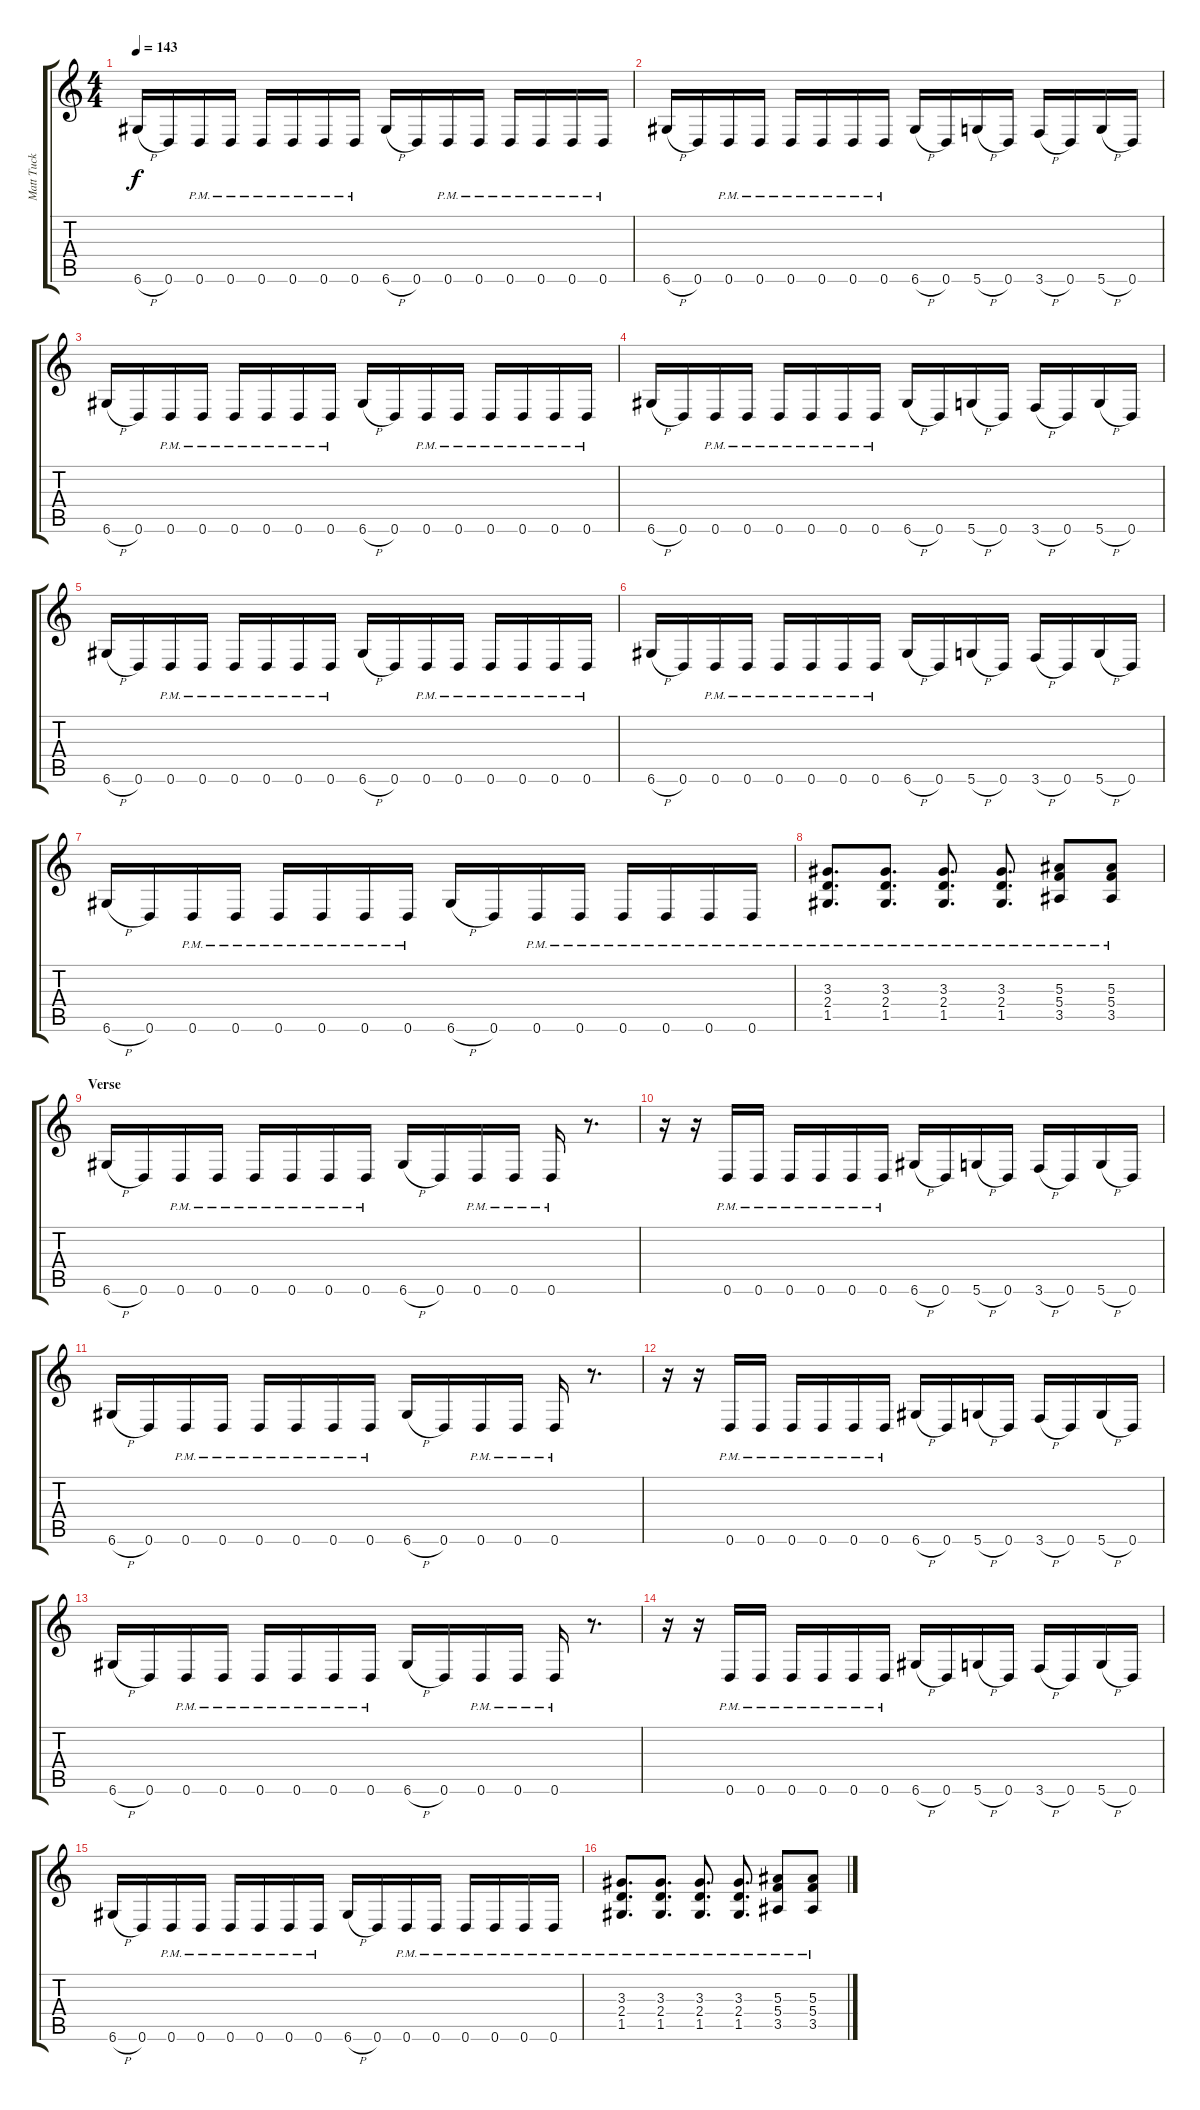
\track ("Matt Tuck (Right)" "Matt Tuck ") {instrument distortionguitar}
\staff {score tabs}
\tuning (D4 A3 F3 C3 G2 D2) {hide}
\ts (4 4)
\tempo 143
\clef g2
\ks c
6.6{h}.16{dy f} 0.6.16 0.6{pm}.16 0.6{pm}.16 0.6{pm}.16 0.6{pm}.16 0.6{pm}.16 0.6{pm}.16 6.6{h}.16 0.6.16 0.6{pm}.16 0.6{pm}.16 0.6{pm}.16 0.6{pm}.16 0.6{pm}.16 0.6{pm}.16 |
6.6{h}.16 0.6.16 0.6{pm}.16 0.6{pm}.16 0.6{pm}.16 0.6{pm}.16 0.6{pm}.16 0.6{pm}.16 6.6{h}.16 0.6.16 5.6{h}.16 0.6.16 3.6{h}.16 0.6.16 5.6{h}.16 0.6.16 |
6.6{h}.16 0.6.16 0.6{pm}.16 0.6{pm}.16 0.6{pm}.16 0.6{pm}.16 0.6{pm}.16 0.6{pm}.16 6.6{h}.16 0.6.16 0.6{pm}.16 0.6{pm}.16 0.6{pm}.16 0.6{pm}.16 0.6{pm}.16 0.6{pm}.16 |
6.6{h}.16 0.6.16 0.6{pm}.16 0.6{pm}.16 0.6{pm}.16 0.6{pm}.16 0.6{pm}.16 0.6{pm}.16 6.6{h}.16 0.6.16 5.6{h}.16 0.6.16 3.6{h}.16 0.6.16 5.6{h}.16 0.6.16 |
6.6{h}.16 0.6.16 0.6{pm}.16 0.6{pm}.16 0.6{pm}.16 0.6{pm}.16 0.6{pm}.16 0.6{pm}.16 6.6{h}.16 0.6.16 0.6{pm}.16 0.6{pm}.16 0.6{pm}.16 0.6{pm}.16 0.6{pm}.16 0.6{pm}.16 |
6.6{h}.16 0.6.16 0.6{pm}.16 0.6{pm}.16 0.6{pm}.16 0.6{pm}.16 0.6{pm}.16 0.6{pm}.16 6.6{h}.16 0.6.16 5.6{h}.16 0.6.16 3.6{h}.16 0.6.16 5.6{h}.16 0.6.16 |
6.6{h}.16 0.6.16 0.6{pm}.16 0.6{pm}.16 0.6{pm}.16 0.6{pm}.16 0.6{pm}.16 0.6{pm}.16 6.6{h}.16 0.6.16 0.6{pm}.16 0.6{pm}.16 0.6{pm}.16 0.6{pm}.16 0.6{pm}.16 0.6{pm}.16 |
(3.3{pm} 2.4{pm} 1.5{pm}).8{d} (3.3{pm} 2.4{pm} 1.5{pm}).8{d} (3.3{pm} 2.4{pm} 1.5{pm}).8{d} (3.3{pm} 2.4{pm} 1.5{pm}).8{d} (5.3{pm} 5.4{pm} 3.5{pm}).8 (5.3{pm} 5.4{pm} 3.5{pm}).8 |
\section ("" "Verse")
6.6{h}.16 0.6.16 0.6{pm}.16 0.6{pm}.16 0.6{pm}.16 0.6{pm}.16 0.6{pm}.16 0.6{pm}.16 6.6{h}.16 0.6.16 0.6{pm}.16 0.6{pm}.16 0.6{pm}.16 r.8{d} |
r.16 r.16 0.6{pm}.16 0.6{pm}.16 0.6{pm}.16 0.6{pm}.16 0.6{pm}.16 0.6{pm}.16 6.6{h}.16 0.6.16 5.6{h}.16 0.6.16 3.6{h}.16 0.6.16 5.6{h}.16 0.6.16 |
6.6{h}.16 0.6.16 0.6{pm}.16 0.6{pm}.16 0.6{pm}.16 0.6{pm}.16 0.6{pm}.16 0.6{pm}.16 6.6{h}.16 0.6.16 0.6{pm}.16 0.6{pm}.16 0.6{pm}.16 r.8{d} |
r.16 r.16 0.6{pm}.16 0.6{pm}.16 0.6{pm}.16 0.6{pm}.16 0.6{pm}.16 0.6{pm}.16 6.6{h}.16 0.6.16 5.6{h}.16 0.6.16 3.6{h}.16 0.6.16 5.6{h}.16 0.6.16 |
6.6{h}.16 0.6.16 0.6{pm}.16 0.6{pm}.16 0.6{pm}.16 0.6{pm}.16 0.6{pm}.16 0.6{pm}.16 6.6{h}.16 0.6.16 0.6{pm}.16 0.6{pm}.16 0.6{pm}.16 r.8{d} |
r.16 r.16 0.6{pm}.16 0.6{pm}.16 0.6{pm}.16 0.6{pm}.16 0.6{pm}.16 0.6{pm}.16 6.6{h}.16 0.6.16 5.6{h}.16 0.6.16 3.6{h}.16 0.6.16 5.6{h}.16 0.6.16 |
6.6{h}.16 0.6.16 0.6{pm}.16 0.6{pm}.16 0.6{pm}.16 0.6{pm}.16 0.6{pm}.16 0.6{pm}.16 6.6{h}.16 0.6.16 0.6{pm}.16 0.6{pm}.16 0.6{pm}.16 0.6{pm}.16 0.6{pm}.16 0.6{pm}.16 |
(3.3{pm} 2.4{pm} 1.5{pm}).8{d} (3.3{pm} 2.4{pm} 1.5{pm}).8{d} (3.3{pm} 2.4{pm} 1.5{pm}).8{d} (3.3{pm} 2.4{pm} 1.5{pm}).8{d} (5.3{pm} 5.4{pm} 3.5{pm}).8 (5.3{pm} 5.4{pm} 3.5{pm}).8
